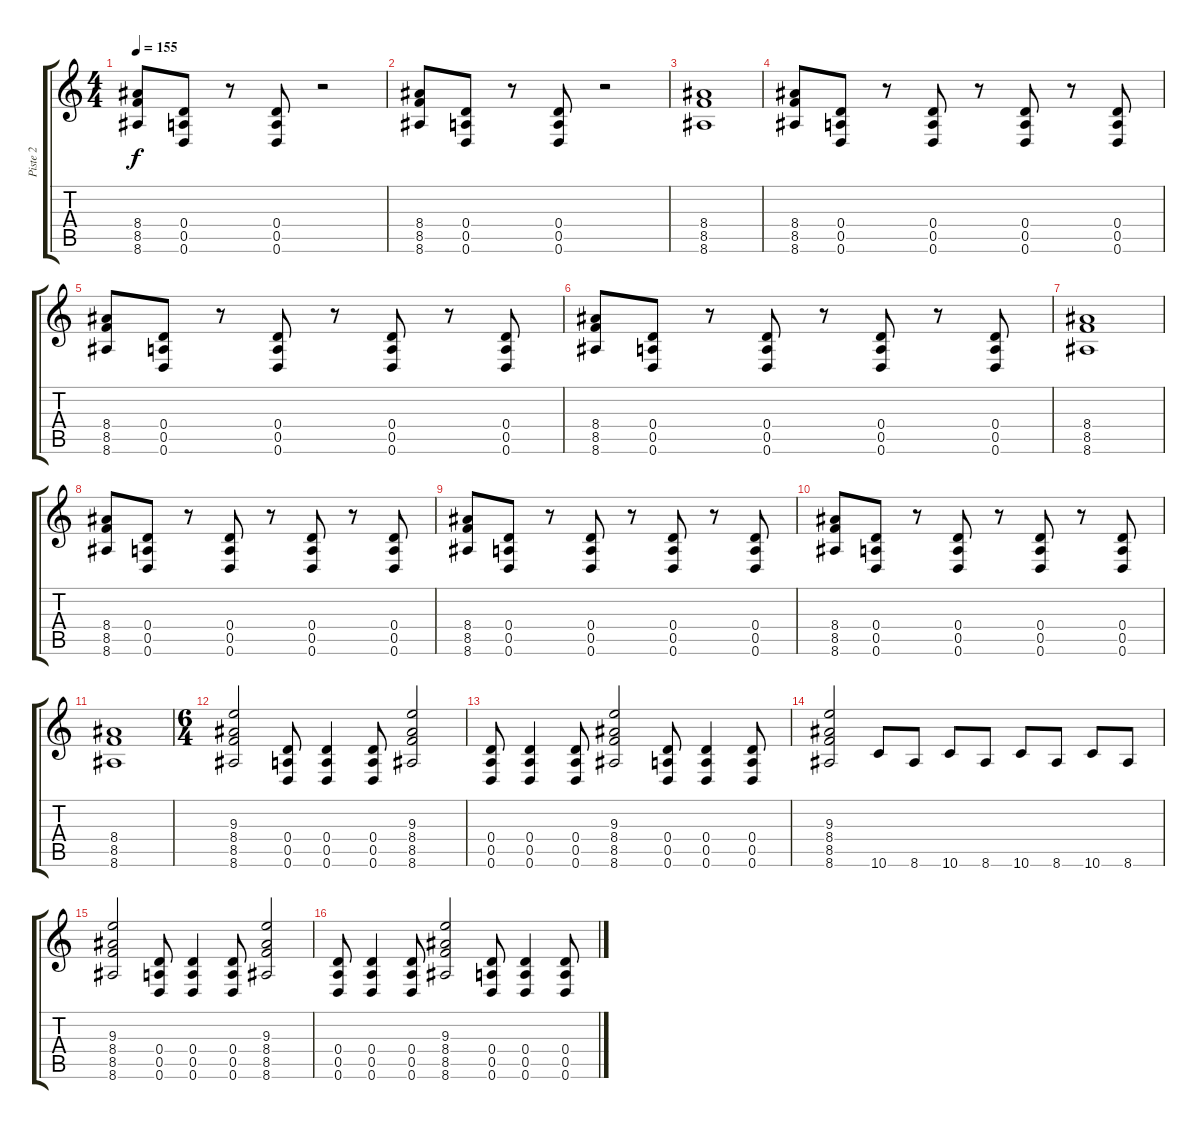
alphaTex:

\track ("Piste 2" "Piste 2") {instrument distortionguitar}
\staff {score tabs}
\tuning (E4 B3 G3 D3 A2 D2) {hide}
\ts (4 4)
\tempo 155
\clef g2
\ks c
(8.4 8.5 8.6).8{dy f} (0.4 0.5 0.6).8 r.8 (0.4 0.5 0.6).8 r.2 |
(8.4 8.5 8.6).8 (0.4 0.5 0.6).8 r.8 (0.4 0.5 0.6).8 r.2 |
(8.4 8.5 8.6).1 |
(8.4 8.5 8.6).8 (0.4 0.5 0.6).8 r.8 (0.4 0.5 0.6).8 r.8 (0.4 0.5 0.6).8 r.8 (0.4 0.5 0.6).8 |
(8.4 8.5 8.6).8 (0.4 0.5 0.6).8 r.8 (0.4 0.5 0.6).8 r.8 (0.4 0.5 0.6).8 r.8 (0.4 0.5 0.6).8 |
(8.4 8.5 8.6).8 (0.4 0.5 0.6).8 r.8 (0.4 0.5 0.6).8 r.8 (0.4 0.5 0.6).8 r.8 (0.4 0.5 0.6).8 |
(8.4 8.5 8.6).1 |
(8.4 8.5 8.6).8 (0.4 0.5 0.6).8 r.8 (0.4 0.5 0.6).8 r.8 (0.4 0.5 0.6).8 r.8 (0.4 0.5 0.6).8 |
(8.4 8.5 8.6).8 (0.4 0.5 0.6).8 r.8 (0.4 0.5 0.6).8 r.8 (0.4 0.5 0.6).8 r.8 (0.4 0.5 0.6).8 |
(8.4 8.5 8.6).8 (0.4 0.5 0.6).8 r.8 (0.4 0.5 0.6).8 r.8 (0.4 0.5 0.6).8 r.8 (0.4 0.5 0.6).8 |
(8.4 8.5 8.6).1 |
\ts (6 4)
(9.3 8.4 8.5 8.6).2 (0.4 0.5 0.6).8 (0.4 0.5 0.6).4 (0.4 0.5 0.6).8 (9.3 8.4 8.5 8.6).2 |
(0.4 0.5 0.6).8 (0.4 0.5 0.6).4 (0.4 0.5 0.6).8 (9.3 8.4 8.5 8.6).2 (0.4 0.5 0.6).8 (0.4 0.5 0.6).4 (0.4 0.5 0.6).8 |
(9.3 8.4 8.5 8.6).2 10.6.8 8.6.8 10.6.8 8.6.8 10.6.8 8.6.8 10.6.8 8.6.8 |
(9.3 8.4 8.5 8.6).2 (0.4 0.5 0.6).8 (0.4 0.5 0.6).4 (0.4 0.5 0.6).8 (9.3 8.4 8.5 8.6).2 |
(0.4 0.5 0.6).8 (0.4 0.5 0.6).4 (0.4 0.5 0.6).8 (9.3 8.4 8.5 8.6).2 (0.4 0.5 0.6).8 (0.4 0.5 0.6).4 (0.4 0.5 0.6).8
